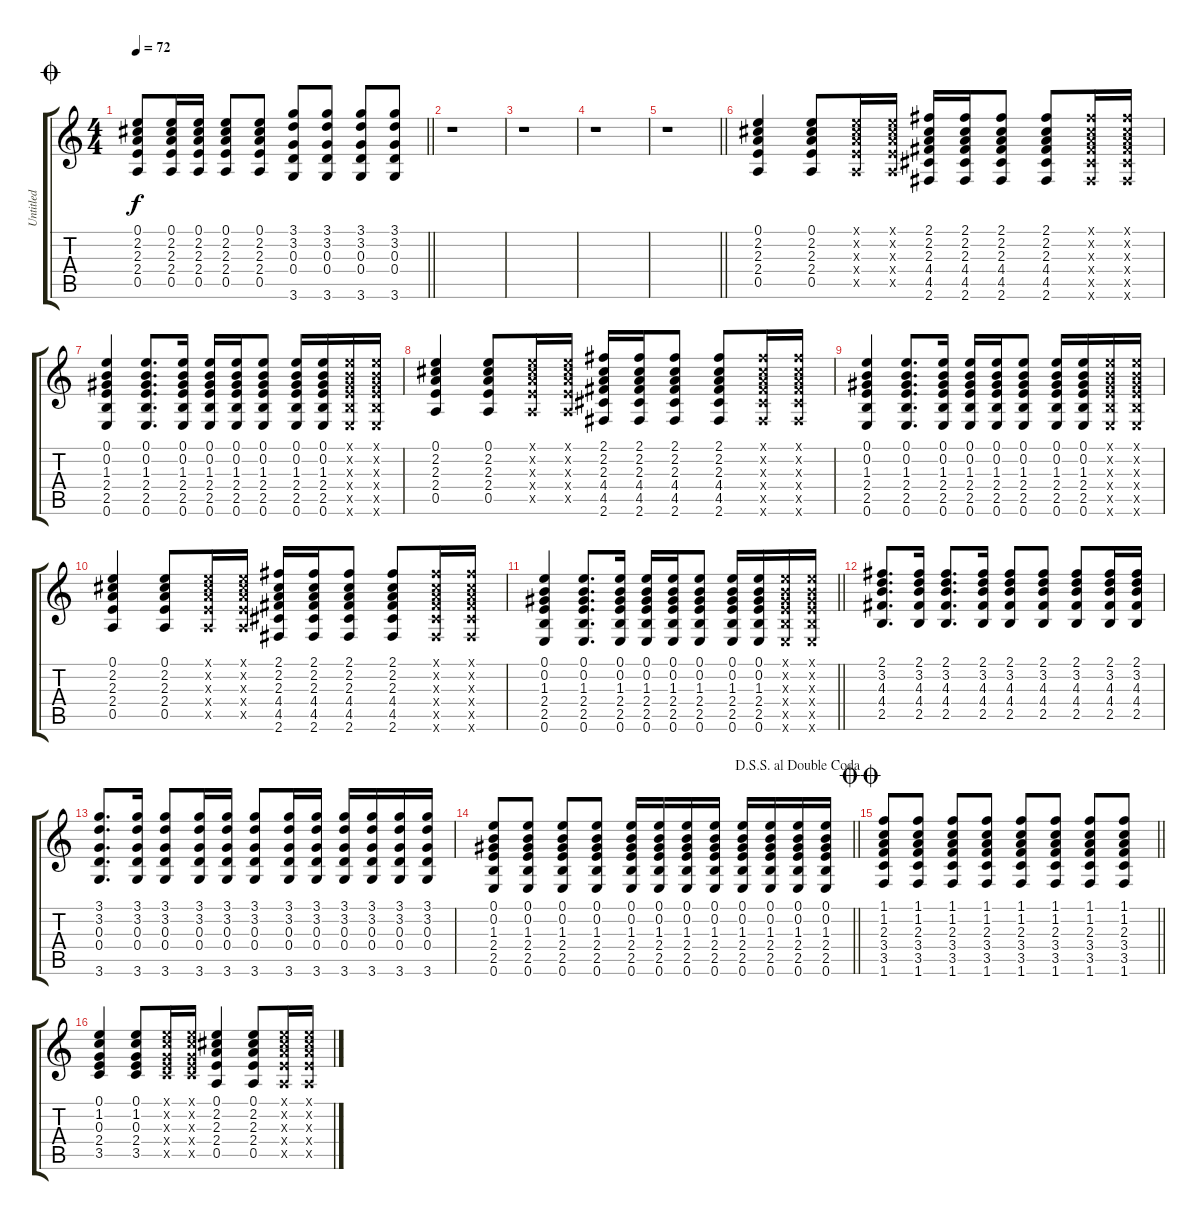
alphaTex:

\track ("Untitled" "Untitled") {instrument acousticguitarsteel}
\staff {score tabs}
\tuning (E4 B3 G3 D3 A2 E2) {hide}
\ts (4 4)
\jump coda
\tempo 72
\clef g2
\barLineRight lightlight
\ks c
(0.1 2.2 2.3 2.4 0.5).8{dy f} (0.1 2.2 2.3 2.4 0.5).16 (0.1 2.2 2.3 2.4 0.5).16 (0.1 2.2 2.3 2.4 0.5).8 (0.1 2.2 2.3 2.4 0.5).8 (3.1 3.2 0.3 0.4 3.6).8 (3.1 3.2 0.3 0.4 3.6).8 (3.1 3.2 0.3 0.4 3.6).8 (3.1 3.2 0.3 0.4 3.6).8 |
r.1 |
r.1 |
r.1 |
\barLineRight lightlight
r.1 |
(0.1 2.2 2.3 2.4 0.5).4 (0.1 2.2 2.3 2.4 0.5).8 (0.1{x} 2.2{x} 2.3{x} 2.4{x} 0.5{x}).16 (0.1{x} 2.2{x} 2.3{x} 2.4{x} 0.5{x}).16 (2.1 2.2 2.3 4.4 4.5 2.6).16 (2.1 2.2 2.3 4.4 4.5 2.6).16 (2.1 2.2 2.3 4.4 4.5 2.6).8 (2.1 2.2 2.3 4.4 4.5 2.6).8 (2.1{x} 2.2{x} 2.3{x} 4.4{x} 4.5{x} 2.6{x}).16 (2.1{x} 2.2{x} 2.3{x} 4.4{x} 4.5{x} 2.6{x}).16 |
(0.1 0.2 1.3 2.4 2.5 0.6).4 (0.1 0.2 1.3 2.4 2.5 0.6).8{d} (0.1 0.2 1.3 2.4 2.5 0.6).16 (0.1 0.2 1.3 2.4 2.5 0.6).16 (0.1 0.2 1.3 2.4 2.5 0.6).16 (0.1 0.2 1.3 2.4 2.5 0.6).8 (0.1 0.2 1.3 2.4 2.5 0.6).16 (0.1 0.2 1.3 2.4 2.5 0.6).16 (0.1{x} 0.2{x} 1.3{x} 2.4{x} 2.5{x} 0.6{x}).16 (0.1{x} 0.2{x} 1.3{x} 2.4{x} 2.5{x} 0.6{x}).16 |
(0.1 2.2 2.3 2.4 0.5).4 (0.1 2.2 2.3 2.4 0.5).8 (0.1{x} 2.2{x} 2.3{x} 2.4{x} 0.5{x}).16 (0.1{x} 2.2{x} 2.3{x} 2.4{x} 0.5{x}).16 (2.1 2.2 2.3 4.4 4.5 2.6).16 (2.1 2.2 2.3 4.4 4.5 2.6).16 (2.1 2.2 2.3 4.4 4.5 2.6).8 (2.1 2.2 2.3 4.4 4.5 2.6).8 (2.1{x} 2.2{x} 2.3{x} 4.4{x} 4.5{x} 2.6{x}).16 (2.1{x} 2.2{x} 2.3{x} 4.4{x} 4.5{x} 2.6{x}).16 |
(0.1 0.2 1.3 2.4 2.5 0.6).4 (0.1 0.2 1.3 2.4 2.5 0.6).8{d} (0.1 0.2 1.3 2.4 2.5 0.6).16 (0.1 0.2 1.3 2.4 2.5 0.6).16 (0.1 0.2 1.3 2.4 2.5 0.6).16 (0.1 0.2 1.3 2.4 2.5 0.6).8 (0.1 0.2 1.3 2.4 2.5 0.6).16 (0.1 0.2 1.3 2.4 2.5 0.6).16 (0.1{x} 0.2{x} 1.3{x} 2.4{x} 2.5{x} 0.6{x}).16 (0.1{x} 0.2{x} 1.3{x} 2.4{x} 2.5{x} 0.6{x}).16 |
(0.1 2.2 2.3 2.4 0.5).4 (0.1 2.2 2.3 2.4 0.5).8 (0.1{x} 2.2{x} 2.3{x} 2.4{x} 0.5{x}).16 (0.1{x} 2.2{x} 2.3{x} 2.4{x} 0.5{x}).16 (2.1 2.2 2.3 4.4 4.5 2.6).16 (2.1 2.2 2.3 4.4 4.5 2.6).16 (2.1 2.2 2.3 4.4 4.5 2.6).8 (2.1 2.2 2.3 4.4 4.5 2.6).8 (2.1{x} 2.2{x} 2.3{x} 4.4{x} 4.5{x} 2.6{x}).16 (2.1{x} 2.2{x} 2.3{x} 4.4{x} 4.5{x} 2.6{x}).16 |
\barLineRight lightlight
(0.1 0.2 1.3 2.4 2.5 0.6).4 (0.1 0.2 1.3 2.4 2.5 0.6).8{d} (0.1 0.2 1.3 2.4 2.5 0.6).16 (0.1 0.2 1.3 2.4 2.5 0.6).16 (0.1 0.2 1.3 2.4 2.5 0.6).16 (0.1 0.2 1.3 2.4 2.5 0.6).8 (0.1 0.2 1.3 2.4 2.5 0.6).16 (0.1 0.2 1.3 2.4 2.5 0.6).16 (0.1{x} 0.2{x} 1.3{x} 2.4{x} 2.5{x} 0.6{x}).16 (0.1{x} 0.2{x} 1.3{x} 2.4{x} 2.5{x} 0.6{x}).16 |
(2.1 3.2 4.3 4.4 2.5).8{d} (2.1 3.2 4.3 4.4 2.5).16 (2.1 3.2 4.3 4.4 2.5).8{d} (2.1 3.2 4.3 4.4 2.5).16 (2.1 3.2 4.3 4.4 2.5).8 (2.1 3.2 4.3 4.4 2.5).8 (2.1 3.2 4.3 4.4 2.5).8 (2.1 3.2 4.3 4.4 2.5).16 (2.1 3.2 4.3 4.4 2.5).16 |
(3.1 3.2 0.3 0.4 3.6).8{d} (3.1 3.2 0.3 0.4 3.6).16 (3.1 3.2 0.3 0.4 3.6).8 (3.1 3.2 0.3 0.4 3.6).16 (3.1 3.2 0.3 0.4 3.6).16 (3.1 3.2 0.3 0.4 3.6).8 (3.1 3.2 0.3 0.4 3.6).16 (3.1 3.2 0.3 0.4 3.6).16 (3.1 3.2 0.3 0.4 3.6).16 (3.1 3.2 0.3 0.4 3.6).16 (3.1 3.2 0.3 0.4 3.6).16 (3.1 3.2 0.3 0.4 3.6).16 |
\jump dalsegnosegnoaldoublecoda
\barLineRight lightlight
(0.1 0.2 1.3 2.4 2.5 0.6).8 (0.1 0.2 1.3 2.4 2.5 0.6).8 (0.1 0.2 1.3 2.4 2.5 0.6).8 (0.1 0.2 1.3 2.4 2.5 0.6).8 (0.1 0.2 1.3 2.4 2.5 0.6).16 (0.1 0.2 1.3 2.4 2.5 0.6).16 (0.1 0.2 1.3 2.4 2.5 0.6).16 (0.1 0.2 1.3 2.4 2.5 0.6).16 (0.1 0.2 1.3 2.4 2.5 0.6).16 (0.1 0.2 1.3 2.4 2.5 0.6).16 (0.1 0.2 1.3 2.4 2.5 0.6).16 (0.1 0.2 1.3 2.4 2.5 0.6).16 |
\jump doublecoda
\barLineRight lightlight
(1.1 1.2 2.3 3.4 3.5 1.6).8 (1.1 1.2 2.3 3.4 3.5 1.6).8 (1.1 1.2 2.3 3.4 3.5 1.6).8 (1.1 1.2 2.3 3.4 3.5 1.6).8 (1.1 1.2 2.3 3.4 3.5 1.6).8 (1.1 1.2 2.3 3.4 3.5 1.6).8 (1.1 1.2 2.3 3.4 3.5 1.6).8 (1.1 1.2 2.3 3.4 3.5 1.6).8 |
(0.1 1.2 0.3 2.4 3.5).4 (0.1 1.2 0.3 2.4 3.5).8 (0.1{x} 1.2{x} 0.3{x} 2.4{x} 3.5{x}).16 (0.1{x} 1.2{x} 0.3{x} 2.4{x} 3.5{x}).16 (0.1 2.2 2.3 2.4 0.5).4 (0.1 2.2 2.3 2.4 0.5).8 (0.1{x} 2.2{x} 2.3{x} 2.4{x} 0.5{x}).16 (0.1{x} 2.2{x} 2.3{x} 2.4{x} 0.5{x}).16
